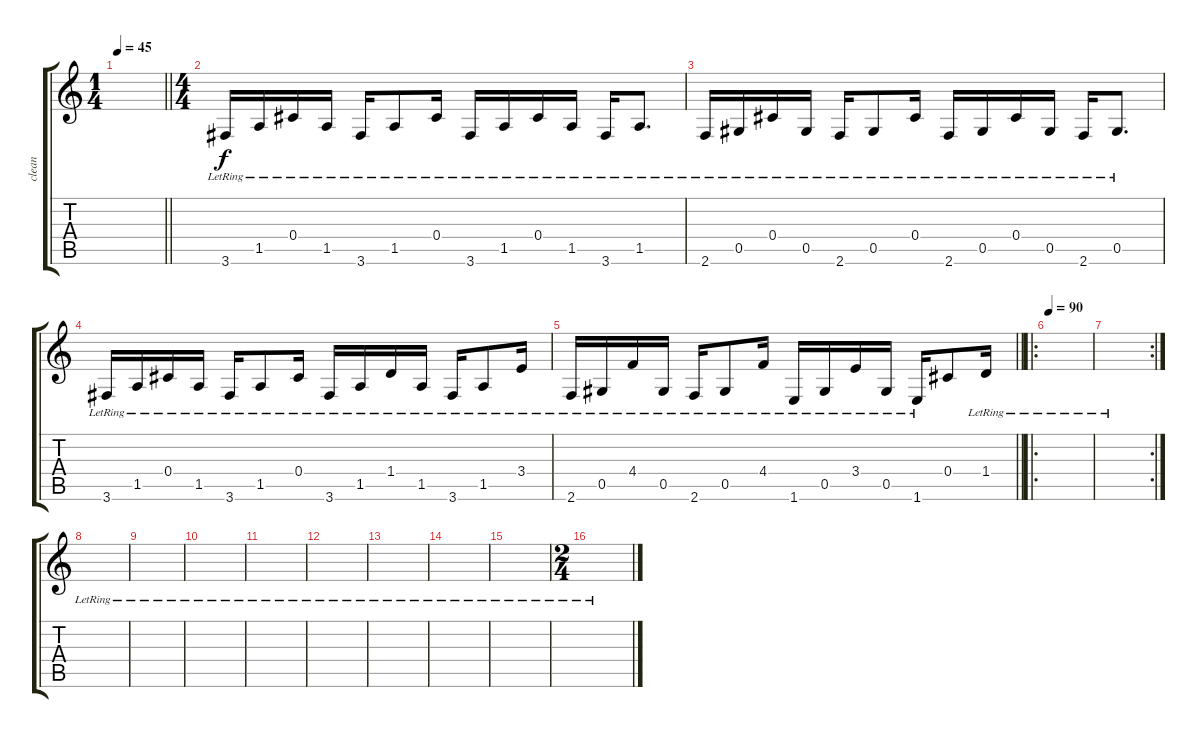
\track ("clean" "clean") {instrument electricguitarjazz}
\staff {score tabs}
\tuning (Eb4 Bb3 Gb3 Db3 Ab2 Eb2) {hide}
\ts (1 4)
\tempo 45
\clef g2
\barLineRight lightlight
\ks c
|
\ts (4 4)
\section ("" "")
3.6{lr}.16 1.5{lr}.16 0.4{lr}.16 1.5{lr}.16 3.6{lr}.16 1.5{lr}.8 0.4{lr}.16 3.6{lr}.16 1.5{lr}.16 0.4{lr}.16 1.5{lr}.16 3.6{lr}.16 1.5{lr}.8{d} |
2.6{lr}.16 0.5{lr}.16 0.4{lr}.16 0.5{lr}.16 2.6{lr}.16 0.5{lr}.8 0.4{lr}.16 2.6{lr}.16 0.5{lr}.16 0.4{lr}.16 0.5{lr}.16 2.6{lr}.16 0.5{lr}.8{d} |
3.6{lr}.16 1.5{lr}.16 0.4{lr}.16 1.5{lr}.16 3.6{lr}.16 1.5{lr}.8 0.4{lr}.16 3.6{lr}.16 1.5{lr}.16 1.4{lr}.16 1.5{lr}.16 3.6{lr}.16 1.5{lr}.8 3.4{lr}.16 |
\barLineRight lightlight
2.6{lr}.16 0.5{lr}.16 4.4{lr}.16 0.5{lr}.16 2.6{lr}.16 0.5{lr}.8 4.4{lr}.16 1.6{lr}.16 0.5{lr}.16 3.4{lr}.16 0.5{lr}.16 1.6{lr}.16 0.4.8 1.4{lr}.16 |
\ro
\section ("" "")
\tempo 90
|
\rc 2
|
|
|
|
|
|
|
|
|
\ts (2 4)
